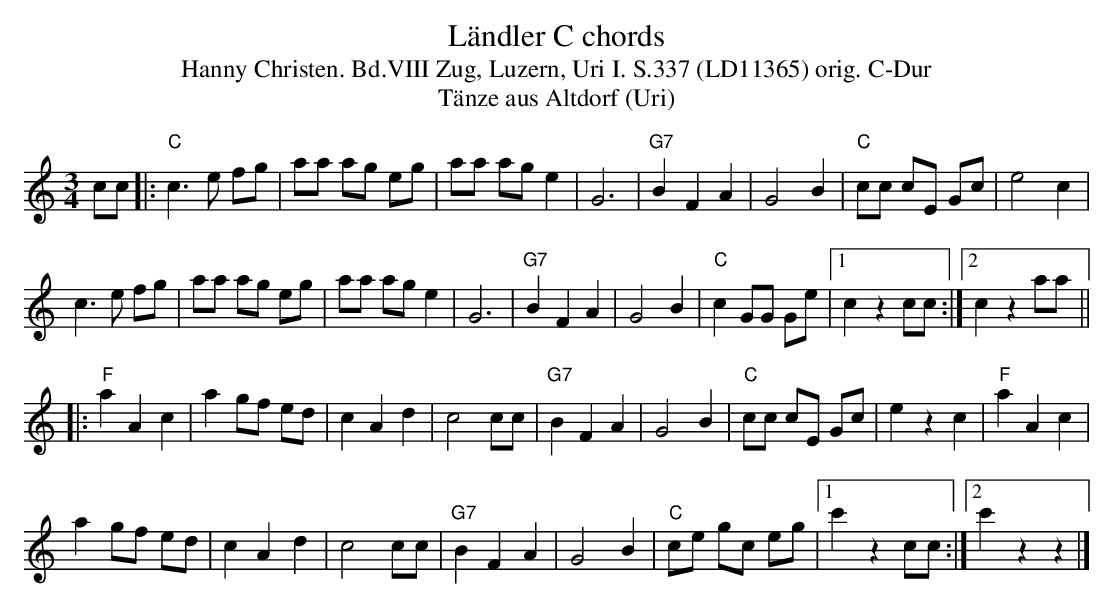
X:1
T: L\"andler C chords
T:Hanny Christen. Bd.VIII Zug, Luzern, Uri I. S.337 (LD11365) orig. C-Dur
T: T\"anze aus Altdorf (Uri)
M:3/4
L:1/8
K:C %%MIDI gchordon
cc |:"C"c3e fg | aa ag eg | aa ag e2 | G6 | "G7"B2F2A2 | G4B2 | "C"cc cE Gc | e4c2 |
c3e fg | aa ag eg | aa ag e2 | G6 | "G7"B2F2A2 | G4B2 | "C"c2GG Ge |1 c2z2cc :|2 c2z2aa ||
|: "F"a2A2c2 | a2 gf ed | c2A2d2 | c4 cc | "G7"B2F2A2 | G4B2 | "C"cc cE Gc | e2z2c2 | "F"a2A2c2 |
a2 gf ed | c2A2d2 | c4cc | "G7"B2F2A2 | G4B2 | "C"ce gc eg |1 c'2z2cc :|2 c'2z2z2 |]
